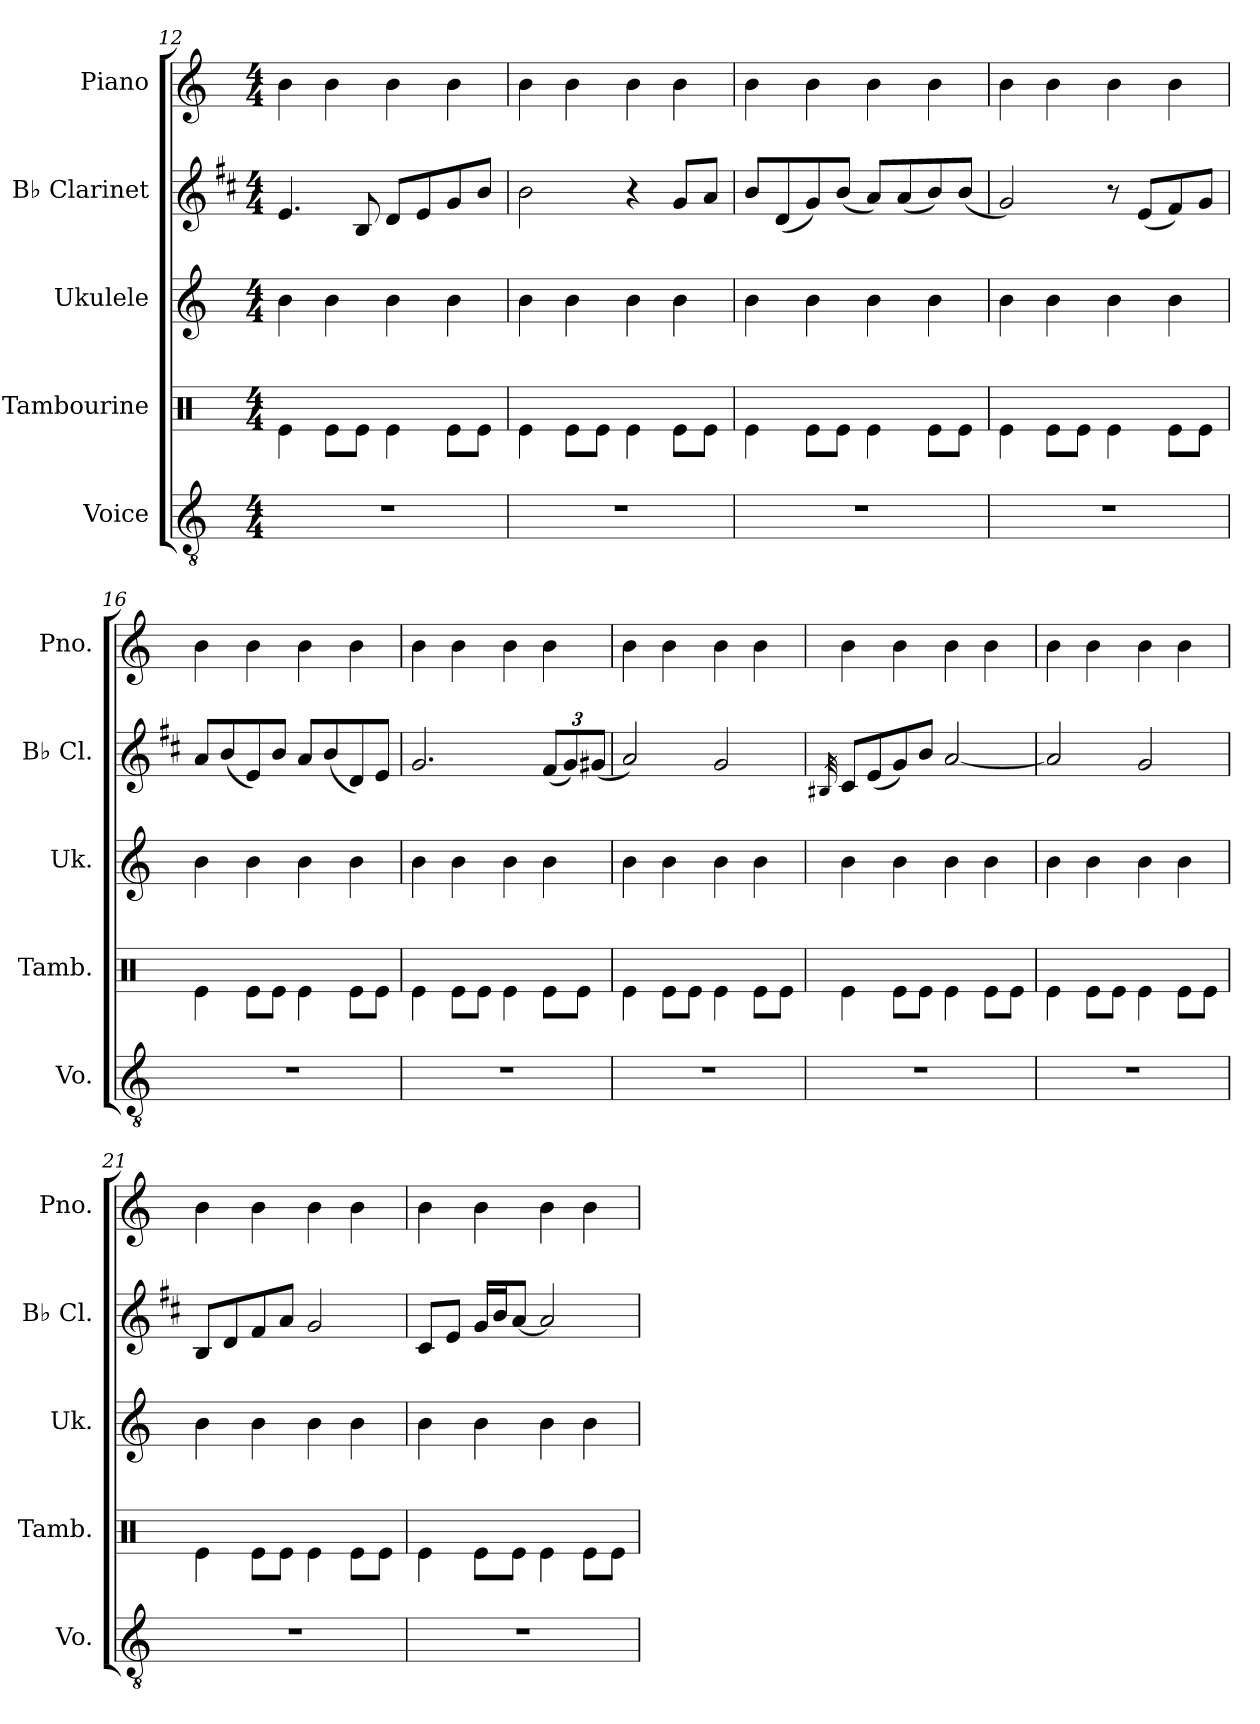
**kern	**kern	**kern	**kern	**kern
*part5	*part4	*part3	*part2	*part1
*staff5	*staff4	*staff3	*staff2	*staff1
*I"Voice	*I"Tambourine	*I"Ukulele	*I"B♭ Clarinet	*I"Piano
*I'Vo.	*I'Tamb.	*I'Uk.	*I'B♭ Cl.	*I'Pno.
*clefGv2	*clefX	*clefG2	*clefG2	*clefG2
*	*	*	*ITrd1c2	*
*k[]	*k[]	*k[]	*k[]	*k[]
*M4/4	*M4/4	*M4/4	*M4/4	*M4/4
=12	=12	=12	=12	=12
1r	4Re\	4b	4.d/	4b
.	8Re\L	4b	.	4b
.	8Re\J	.	8A/	.
.	4Re\	4b	8c/L	4b
.	.	.	8d/	.
.	8Re\L	4b	8f/	4b
.	8Re\J	.	8a/J	.
=13	=13	=13	=13	=13
1r	4Re\	4b	2a\	4b
.	8Re\L	4b	.	4b
.	8Re\J	.	.	.
.	4Re\	4b	4r	4b
.	8Re\L	4b	8f/L	4b
.	8Re\J	.	8g/J	.
=14	=14	=14	=14	=14
1r	4Re\	4b	8a/L	4b
.	.	.	(<8c/	.
.	8Re\L	4b	8f/)	4b
.	8Re\J	.	(<8a/J	.
.	4Re\	4b	8g/L)	4b
.	.	.	(<8g/	.
.	8Re\L	4b	8a/)	4b
.	8Re\J	.	(<8a/J	.
!!LO:LB:g=z
=15	=15	=15	=15	=15
1r	4Re\	4b	2f/)	4b
.	8Re\L	4b	.	4b
.	8Re\J	.	.	.
.	4Re\	4b	8r	4b
.	.	.	(<8d/L	.
.	8Re\L	4b	8e/)	4b
.	8Re\J	.	8f/J	.
=16	=16	=16	=16	=16
1r	4Re\	4b	8g/L	4b
.	.	.	(<8a/	.
.	8Re\L	4b	8d/)	4b
.	8Re\J	.	8a/J	.
.	4Re\	4b	8g/L	4b
.	.	.	(<8a/	.
.	8Re\L	4b	8c/)	4b
.	8Re\J	.	8d/J	.
=17	=17	=17	=17	=17
1r	4Re\	4b	2.f/	4b
.	8Re\L	4b	.	4b
.	8Re\J	.	.	.
.	4Re\	4b	.	4b
*	*	*	*Xbrackettup	*
.	8Re\L	4b	(<12e/L	4b
.	.	.	12f/)	.
.	8Re\J	.	.	.
.	.	.	(<12f#X/J	.
=18	=18	=18	=18	=18
1r	4Re\	4b	2g/)	4b
.	8Re\L	4b	.	4b
.	8Re\J	.	.	.
.	4Re\	4b	2f/	4b
.	8Re\L	4b	.	4b
.	8Re\J	.	.	.
=19	=19	=19	=19	=19
.	.	.	32qA#X/	.
1r	4Re\	4b	8B/L	4b
.	.	.	(<8d/	.
.	8Re\L	4b	8f/)	4b
.	8Re\J	.	8a/J	.
.	4Re\	4b	[2g/	4b
.	8Re\L	4b	.	4b
.	8Re\J	.	.	.
!!LO:PB:g=z
=20	=20	=20	=20	=20
1r	4Re\	4b	2g/]	4b
.	8Re\L	4b	.	4b
.	8Re\J	.	.	.
.	4Re\	4b	2f/	4b
.	8Re\L	4b	.	4b
.	8Re\J	.	.	.
=21	=21	=21	=21	=21
1r	4Re\	4b	8A/L	4b
.	.	.	8c/	.
.	8Re\L	4b	8e/	4b
.	8Re\J	.	8g/J	.
.	4Re\	4b	2f/	4b
.	8Re\L	4b	.	4b
.	8Re\J	.	.	.
=22	=22	=22	=22	=22
1r	4Re\	4b	8B/L	4b
.	.	.	8d/J	.
.	8Re\L	4b	16f/LL	4b
.	.	.	16a/J	.
.	8Re\J	.	[8g/J	.
.	4Re\	4b	2g/]	4b
.	8Re\L	4b	.	4b
.	8Re\J	.	.	.
=	=	=	=	=
*-	*-	*-	*-	*-
